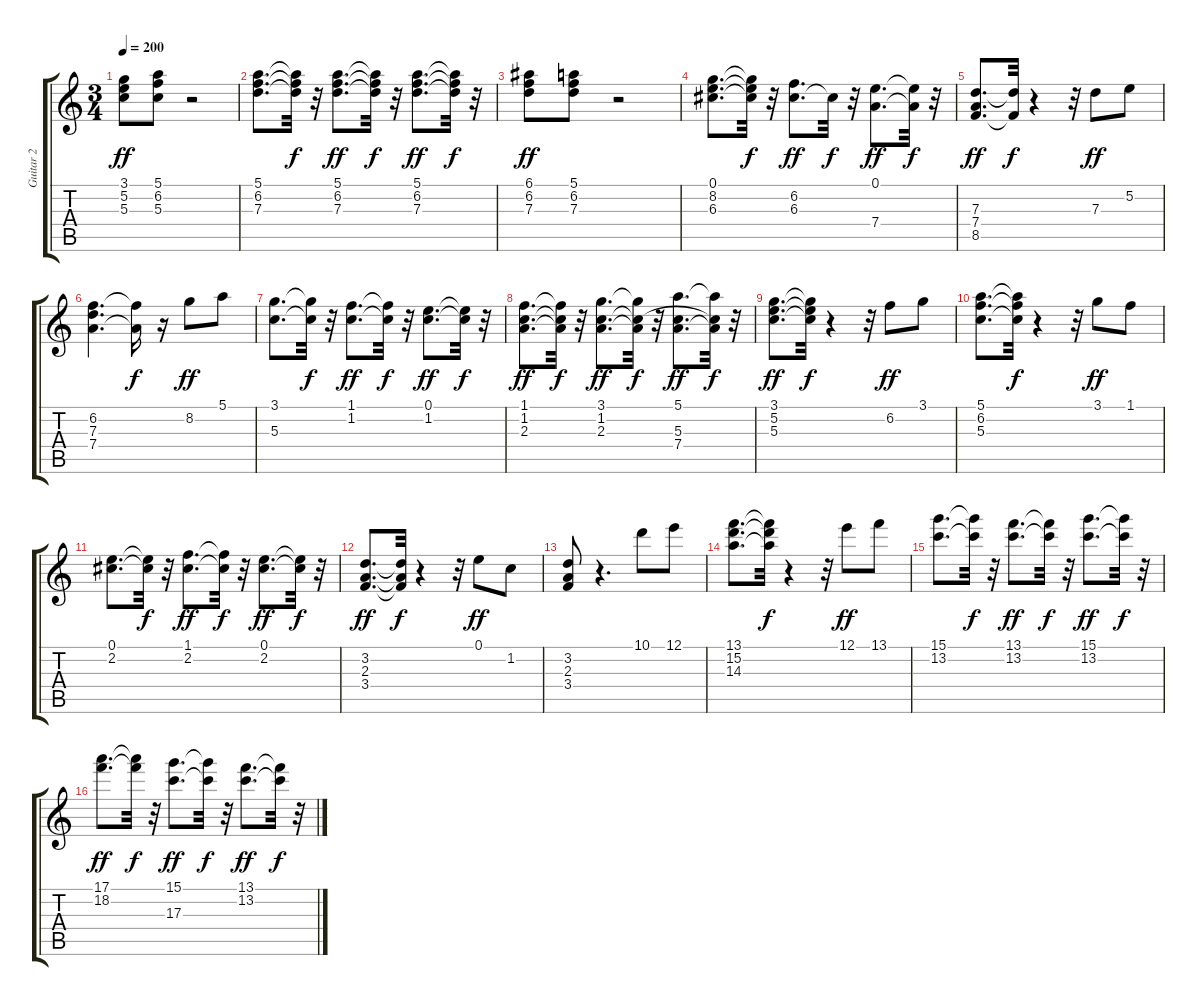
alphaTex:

\track ("Guitar 2" "Guitar 2") {instrument overdrivenguitar}
\staff {score tabs}
\tuning (E4 B3 G3 D3 A2 D2) {hide}
\ts (3 4)
\tempo 200
\clef g2
\ks c
(3.1 5.2 5.3).8{dy ff} (5.1 6.2 5.3).8 r.2 |
(5.1 6.2 7.3).8{d} (5.1{t} 6.2{t} 7.3{t}).32{dy f} r.32 (5.1 6.2 7.3).8{d dy ff} (5.1{t} 6.2{t} 7.3{t}).32{dy f} r.32 (5.1 6.2 7.3).8{d dy ff} (5.1{t} 6.2{t} 7.3{t}).32{dy f} r.32 |
(6.1 6.2 7.3).8{dy ff} (5.1 6.2 7.3).8 r.2 |
(0.1 8.2 6.3).8{d} (0.1{t} 8.2{t} 6.3{t}).32{dy f} r.32 (6.2 6.3).8{d dy ff} 6.3{t}.32{dy f} r.32 (0.1 7.4).8{d dy ff} (0.1{t} 7.4{t}).32{dy f} r.32 |
(7.3 7.4 8.5).8{d dy ff} (7.3{t} 8.5{t}).32{dy f} r.4 r.32 7.3.8{dy ff} 5.2.8 |
(6.2 7.3 7.4).4{d} (6.2{t} 7.4{t}).16{dy f} r.16 8.2.8{dy ff} 5.1.8 |
(3.1 5.3).8{d} (3.1{t} 5.3{t}).32{dy f} r.32 (1.1 1.2).8{d dy ff} (1.1{t} 1.2{t}).32{dy f} r.32 (0.1 1.2).8{d dy ff} (0.1{t} 1.2{t}).32{dy f} r.32 |
(1.1 1.2 2.3).8{d dy ff} (1.1{t} 1.2{t} 2.3{t}).32{dy f} r.32 (3.1 1.2 2.3).8{d dy ff} (3.1{t} 1.2{t} 2.3{t}).32{dy f} r.32 (5.1 5.3 7.4).8{d dy ff} (5.1{t} 1.2{t} 7.4{t}).32{dy f} r.32 |
(3.1 5.2 5.3).8{d dy ff} (3.1{t} 5.2{t} 5.3{t}).32{dy f} r.4 r.32 6.2.8{dy ff} 3.1.8 |
(5.1 6.2 5.3).8{d} (5.1{t} 6.2{t} 5.3{t}).32{dy f} r.4 r.32 3.1.8{dy ff} 1.1.8 |
(0.1 2.2).8{d} (0.1{t} 2.2{t}).32{dy f} r.32 (1.1 2.2).8{d dy ff} (1.1{t} 2.2{t}).32{dy f} r.32 (0.1 2.2).8{d dy ff} (0.1{t} 2.2{t}).32{dy f} r.32 |
(3.2 2.3 3.4).8{d dy ff} (3.2{t} 2.3{t} 3.4{t}).32{dy f} r.4 r.32 0.1.8{dy ff} 1.2.8 |
(3.2 2.3 3.4).8 r.4{d} 10.1.8 12.1.8 |
(13.1 15.2 14.3).8{d} (13.1{t} 15.2{t} 14.3{t}).32{dy f} r.4 r.32 12.1.8{dy ff} 13.1.8 |
(15.1 13.2).8{d} (15.1{t} 13.2{t}).32{dy f} r.32 (13.1 13.2).8{d dy ff} (13.1{t} 13.2{t}).32{dy f} r.32 (15.1 13.2).8{d dy ff} (15.1{t} 13.2{t}).32{dy f} r.32 |
(17.1 18.2).8{d dy ff} (17.1{t} 18.2{t}).32{dy f} r.32 (15.1 17.3).8{d dy ff} (15.1{t} 17.3{t}).32{dy f} r.32 (13.1 13.2).8{d dy ff} (13.1{t} 13.2{t}).32{dy f} r.32
